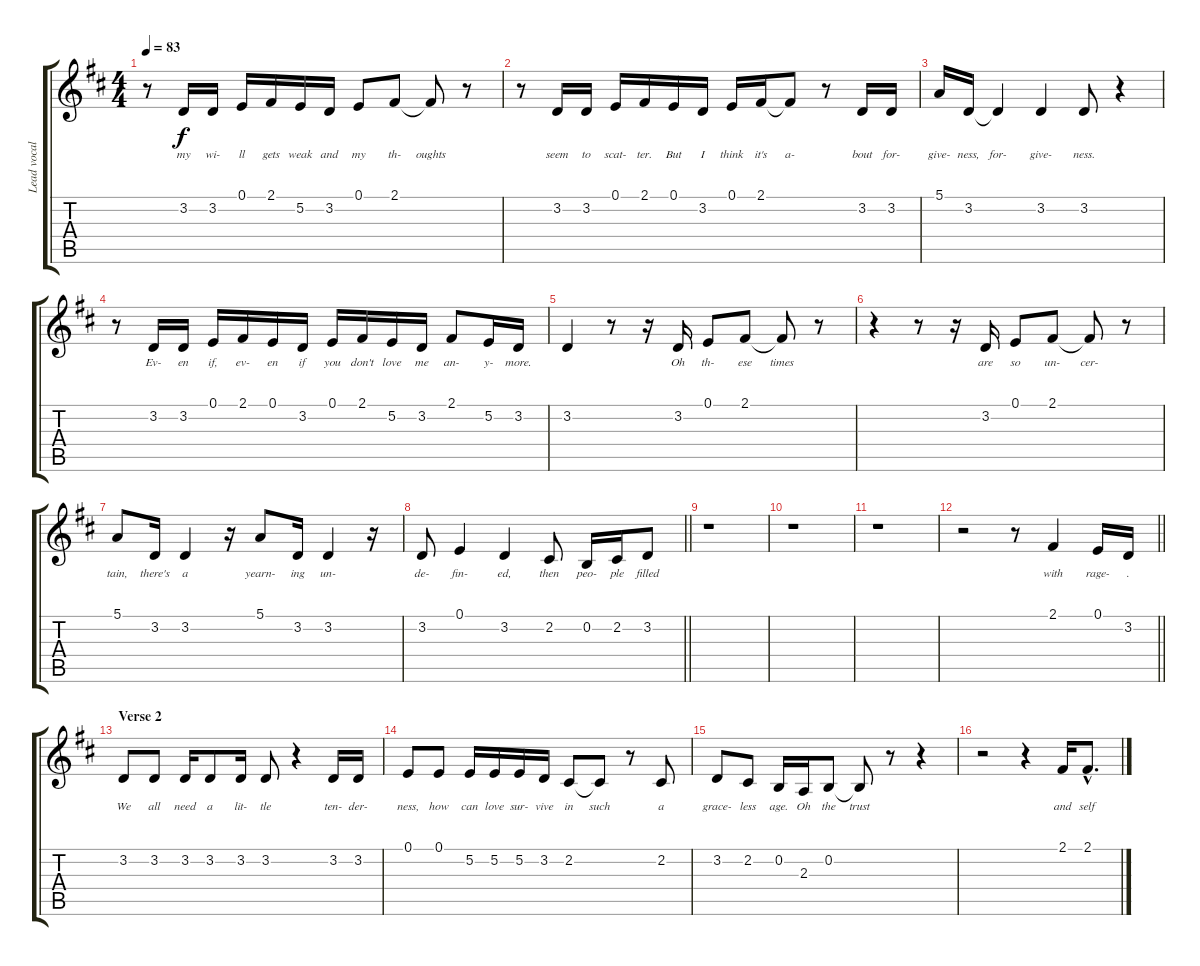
\track ("Lead vocal - Henley" "Lead vocal") {instrument flute}
\staff {score tabs}
\tuning (E4 B3 G3 D3 A2 E2) {hide}
\ts (4 4)
\tempo 83
\clef g2
\ks d
r.8{dy f} 3.2.16{lyrics (0 "my") lyrics (1 "") lyrics (2 "") lyrics (3 "") lyrics (4 "")} 3.2.16{lyrics (0 "wi-") lyrics (1 "") lyrics (2 "") lyrics (3 "") lyrics (4 "")} 0.1.16{lyrics (0 "ll") lyrics (1 "") lyrics (2 "") lyrics (3 "") lyrics (4 "")} 2.1.16{lyrics (0 "gets") lyrics (1 "") lyrics (2 "") lyrics (3 "") lyrics (4 "")} 5.2.16{lyrics (0 "weak") lyrics (1 "") lyrics (2 "") lyrics (3 "") lyrics (4 "")} 3.2.16{lyrics (0 "and") lyrics (1 "") lyrics (2 "") lyrics (3 "") lyrics (4 "")} 0.1.8{lyrics (0 "my") lyrics (1 "") lyrics (2 "") lyrics (3 "") lyrics (4 "")} 2.1.8{lyrics (0 "th-") lyrics (1 "") lyrics (2 "") lyrics (3 "") lyrics (4 "")} 2.1{t}.8{lyrics (0 "oughts") lyrics (1 "") lyrics (2 "") lyrics (3 "") lyrics (4 "")} r.8 |
r.8 3.2.16{lyrics (0 "seem") lyrics (1 "") lyrics (2 "") lyrics (3 "") lyrics (4 "")} 3.2.16{lyrics (0 "to") lyrics (1 "") lyrics (2 "") lyrics (3 "") lyrics (4 "")} 0.1.16{lyrics (0 "scat-") lyrics (1 "") lyrics (2 "") lyrics (3 "") lyrics (4 "")} 2.1.16{lyrics (0 "ter.") lyrics (1 "") lyrics (2 "") lyrics (3 "") lyrics (4 "")} 0.1.16{lyrics (0 "But") lyrics (1 "") lyrics (2 "") lyrics (3 "") lyrics (4 "")} 3.2.16{lyrics (0 "I") lyrics (1 "") lyrics (2 "") lyrics (3 "") lyrics (4 "")} 0.1.16{lyrics (0 "think") lyrics (1 "") lyrics (2 "") lyrics (3 "") lyrics (4 "")} 2.1.16{lyrics (0 "it's") lyrics (1 "") lyrics (2 "") lyrics (3 "") lyrics (4 "")} 2.1{t}.8{lyrics (0 "a-") lyrics (1 "") lyrics (2 "") lyrics (3 "") lyrics (4 "")} r.8 3.2.16{lyrics (0 "bout") lyrics (1 "") lyrics (2 "") lyrics (3 "") lyrics (4 "")} 3.2.16{lyrics (0 "for-") lyrics (1 "") lyrics (2 "") lyrics (3 "") lyrics (4 "")} |
5.1.16{lyrics (0 "give-") lyrics (1 "") lyrics (2 "") lyrics (3 "") lyrics (4 "")} 3.2.16{lyrics (0 "ness,") lyrics (1 "") lyrics (2 "") lyrics (3 "") lyrics (4 "")} 3.2{t}.4{lyrics (0 "for-") lyrics (1 "") lyrics (2 "") lyrics (3 "") lyrics (4 "")} 3.2.4{lyrics (0 "give-") lyrics (1 "") lyrics (2 "") lyrics (3 "") lyrics (4 "")} 3.2.8{lyrics (0 "ness.") lyrics (1 "") lyrics (2 "") lyrics (3 "") lyrics (4 "")} r.4 |
r.8 3.2.16{lyrics (0 "Ev-") lyrics (1 "") lyrics (2 "") lyrics (3 "") lyrics (4 "")} 3.2.16{lyrics (0 "en") lyrics (1 "") lyrics (2 "") lyrics (3 "") lyrics (4 "")} 0.1.16{lyrics (0 "if,") lyrics (1 "") lyrics (2 "") lyrics (3 "") lyrics (4 "")} 2.1.16{lyrics (0 "ev-") lyrics (1 "") lyrics (2 "") lyrics (3 "") lyrics (4 "")} 0.1.16{lyrics (0 "en") lyrics (1 "") lyrics (2 "") lyrics (3 "") lyrics (4 "")} 3.2.16{lyrics (0 "if") lyrics (1 "") lyrics (2 "") lyrics (3 "") lyrics (4 "")} 0.1.16{lyrics (0 "you") lyrics (1 "") lyrics (2 "") lyrics (3 "") lyrics (4 "")} 2.1.16{lyrics (0 "don't") lyrics (1 "") lyrics (2 "") lyrics (3 "") lyrics (4 "")} 5.2.16{lyrics (0 "love") lyrics (1 "") lyrics (2 "") lyrics (3 "") lyrics (4 "")} 3.2.16{lyrics (0 "me") lyrics (1 "") lyrics (2 "") lyrics (3 "") lyrics (4 "")} 2.1.8{lyrics (0 "an-") lyrics (1 "") lyrics (2 "") lyrics (3 "") lyrics (4 "")} 5.2.16{lyrics (0 "y-") lyrics (1 "") lyrics (2 "") lyrics (3 "") lyrics (4 "")} 3.2.16{lyrics (0 "more.") lyrics (1 "") lyrics (2 "") lyrics (3 "") lyrics (4 "")} |
3.2.4{lyrics (0 "") lyrics (1 "") lyrics (2 "") lyrics (3 "") lyrics (4 "")} r.8 r.16 3.2.16{lyrics (0 "Oh") lyrics (1 "") lyrics (2 "") lyrics (3 "") lyrics (4 "")} 0.1.8{lyrics (0 "th-") lyrics (1 "") lyrics (2 "") lyrics (3 "") lyrics (4 "")} 2.1.8{lyrics (0 "ese") lyrics (1 "") lyrics (2 "") lyrics (3 "") lyrics (4 "")} 2.1{t}.8{lyrics (0 "times") lyrics (1 "") lyrics (2 "") lyrics (3 "") lyrics (4 "")} r.8 |
r.4 r.8 r.16 3.2.16{lyrics (0 "are") lyrics (1 "") lyrics (2 "") lyrics (3 "") lyrics (4 "")} 0.1.8{lyrics (0 "so") lyrics (1 "") lyrics (2 "") lyrics (3 "") lyrics (4 "")} 2.1.8{lyrics (0 "un-") lyrics (1 "") lyrics (2 "") lyrics (3 "") lyrics (4 "")} 2.1{t}.8{lyrics (0 "cer-") lyrics (1 "") lyrics (2 "") lyrics (3 "") lyrics (4 "")} r.8 |
5.1.8{lyrics (0 "tain,") lyrics (1 "") lyrics (2 "") lyrics (3 "") lyrics (4 "")} 3.2.16{lyrics (0 "there's") lyrics (1 "") lyrics (2 "") lyrics (3 "") lyrics (4 "")} 3.2.4{lyrics (0 "a") lyrics (1 "") lyrics (2 "") lyrics (3 "") lyrics (4 "")} r.16 5.1.8{lyrics (0 "yearn-") lyrics (1 "") lyrics (2 "") lyrics (3 "") lyrics (4 "")} 3.2.16{lyrics (0 "ing") lyrics (1 "") lyrics (2 "") lyrics (3 "") lyrics (4 "")} 3.2.4{lyrics (0 "un-") lyrics (1 "") lyrics (2 "") lyrics (3 "") lyrics (4 "")} r.16 |
\barLineRight lightlight
3.2.8{lyrics (0 "de-") lyrics (1 "") lyrics (2 "") lyrics (3 "") lyrics (4 "")} 0.1.4{lyrics (0 "fin-") lyrics (1 "") lyrics (2 "") lyrics (3 "") lyrics (4 "")} 3.2.4{lyrics (0 "ed,") lyrics (1 "") lyrics (2 "") lyrics (3 "") lyrics (4 "")} 2.2.8{lyrics (0 "then") lyrics (1 "") lyrics (2 "") lyrics (3 "") lyrics (4 "")} 0.2.16{lyrics (0 "peo-") lyrics (1 "") lyrics (2 "") lyrics (3 "") lyrics (4 "")} 2.2.16{lyrics (0 "ple") lyrics (1 "") lyrics (2 "") lyrics (3 "") lyrics (4 "")} 3.2.8{lyrics (0 "filled") lyrics (1 "") lyrics (2 "") lyrics (3 "") lyrics (4 "")} |
r.1 |
r.1 |
r.1 |
\barLineRight lightlight
r.2 r.8 2.1.4{lyrics (0 "with") lyrics (1 "") lyrics (2 "") lyrics (3 "") lyrics (4 "")} 0.1.16{lyrics (0 "rage-") lyrics (1 "") lyrics (2 "") lyrics (3 "") lyrics (4 "")} 3.2.16{lyrics (0 ".") lyrics (1 "") lyrics (2 "") lyrics (3 "") lyrics (4 "")} |
\section ("" "Verse 2")
3.2.8{lyrics (0 "We") lyrics (1 "") lyrics (2 "") lyrics (3 "") lyrics (4 "")} 3.2.8{lyrics (0 "all") lyrics (1 "") lyrics (2 "") lyrics (3 "") lyrics (4 "")} 3.2.16{lyrics (0 "need") lyrics (1 "") lyrics (2 "") lyrics (3 "") lyrics (4 "")} 3.2.8{lyrics (0 "a") lyrics (1 "") lyrics (2 "") lyrics (3 "") lyrics (4 "")} 3.2.16{lyrics (0 "lit-") lyrics (1 "") lyrics (2 "") lyrics (3 "") lyrics (4 "")} 3.2.8{lyrics (0 "tle") lyrics (1 "") lyrics (2 "") lyrics (3 "") lyrics (4 "")} r.4 3.2.16{lyrics (0 "ten-") lyrics (1 "") lyrics (2 "") lyrics (3 "") lyrics (4 "")} 3.2.16{lyrics (0 "der-") lyrics (1 "") lyrics (2 "") lyrics (3 "") lyrics (4 "")} |
0.1.8{lyrics (0 "ness,") lyrics (1 "") lyrics (2 "") lyrics (3 "") lyrics (4 "")} 0.1.8{lyrics (0 "how") lyrics (1 "") lyrics (2 "") lyrics (3 "") lyrics (4 "")} 5.2.16{lyrics (0 "can") lyrics (1 "") lyrics (2 "") lyrics (3 "") lyrics (4 "")} 5.2.16{lyrics (0 "love") lyrics (1 "") lyrics (2 "") lyrics (3 "") lyrics (4 "")} 5.2.16{lyrics (0 "sur-") lyrics (1 "") lyrics (2 "") lyrics (3 "") lyrics (4 "")} 3.2.16{lyrics (0 "vive") lyrics (1 "") lyrics (2 "") lyrics (3 "") lyrics (4 "")} 2.2.8{lyrics (0 "in") lyrics (1 "") lyrics (2 "") lyrics (3 "") lyrics (4 "")} 2.2{t}.8{lyrics (0 "such") lyrics (1 "") lyrics (2 "") lyrics (3 "") lyrics (4 "")} r.8 2.2.8{lyrics (0 "a") lyrics (1 "") lyrics (2 "") lyrics (3 "") lyrics (4 "")} |
3.2.8{lyrics (0 "grace-") lyrics (1 "") lyrics (2 "") lyrics (3 "") lyrics (4 "")} 2.2.8{lyrics (0 "less") lyrics (1 "") lyrics (2 "") lyrics (3 "") lyrics (4 "")} 0.2.16{lyrics (0 "age.") lyrics (1 "") lyrics (2 "") lyrics (3 "") lyrics (4 "")} 2.3.16{lyrics (0 "Oh") lyrics (1 "") lyrics (2 "") lyrics (3 "") lyrics (4 "")} 0.2.8{lyrics (0 "the") lyrics (1 "") lyrics (2 "") lyrics (3 "") lyrics (4 "")} 0.2{t}.8{lyrics (0 "trust") lyrics (1 "") lyrics (2 "") lyrics (3 "") lyrics (4 "")} r.8 r.4 |
r.2 r.4 2.1.16{lyrics (0 "and") lyrics (1 "") lyrics (2 "") lyrics (3 "") lyrics (4 "")} 2.1{hac}.8{d lyrics (0 "self") lyrics (1 "") lyrics (2 "") lyrics (3 "") lyrics (4 "")}
